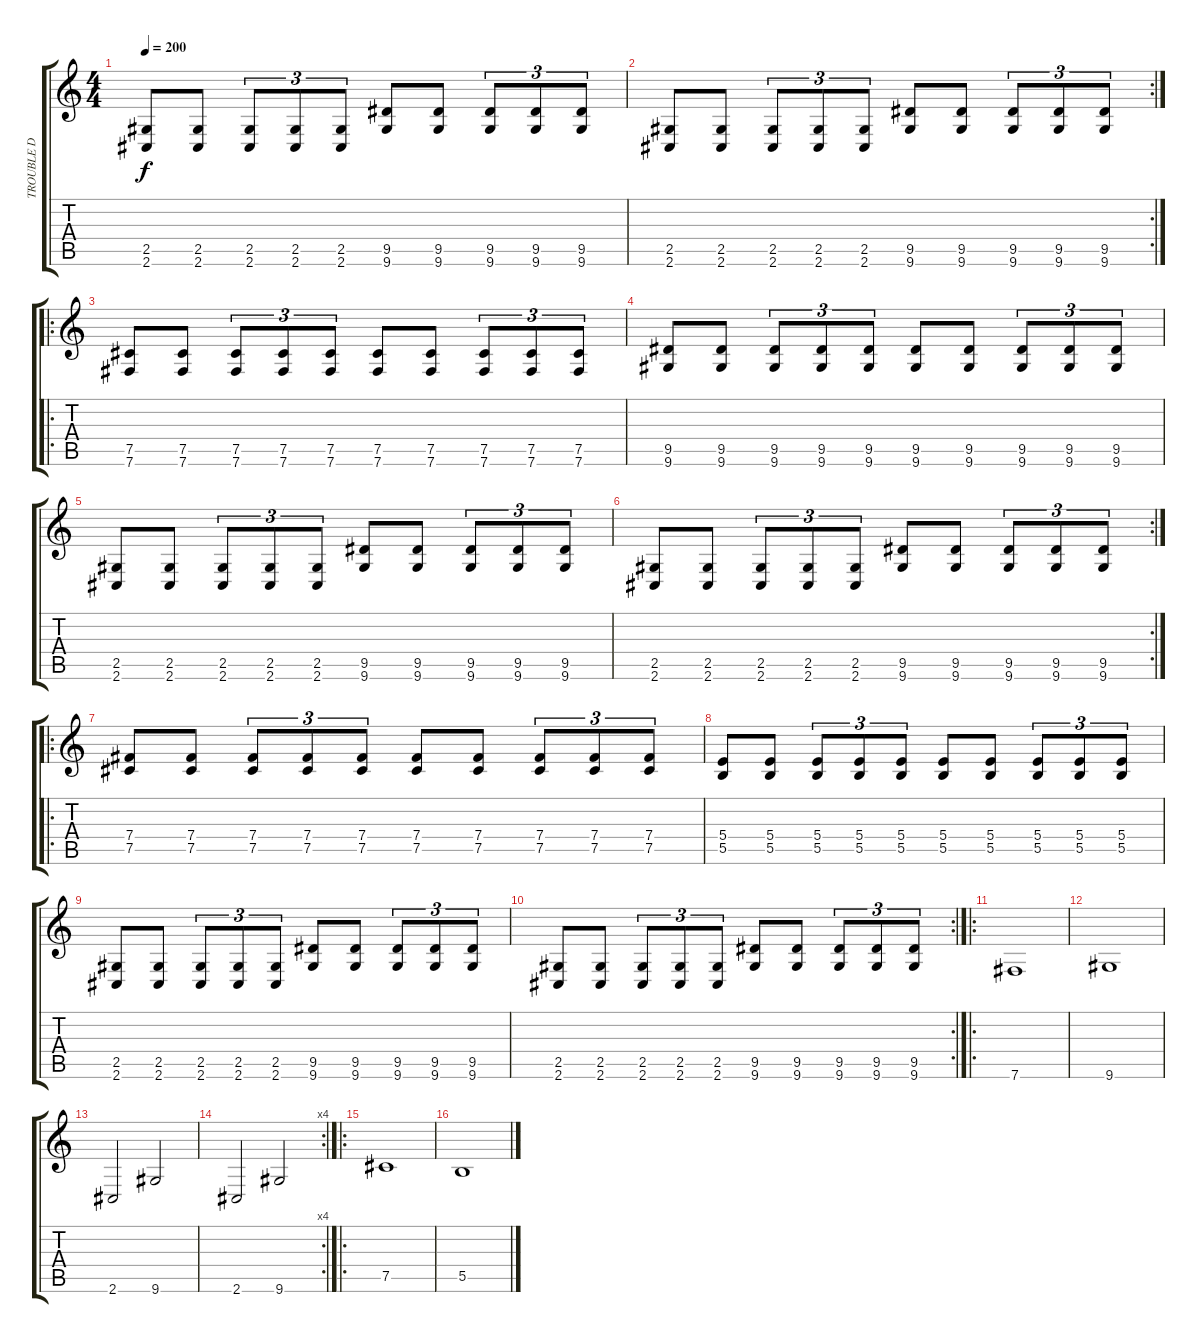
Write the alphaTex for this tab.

\track ("TROUBLE D" "TROUBLE D") {instrument electricbassfinger}
\staff {score tabs}
\tuning (Db4 Ab3 E3 B2 Gb2 B1) {hide}
\ts (4 4)
\tempo 200
\clef g2
\ks c
(2.5 2.6).8{dy f volume 16} (2.5 2.6).8 (2.5 2.6).8{tu (3 2)} (2.5 2.6).8{tu (3 2)} (2.5 2.6).8{tu (3 2)} (9.5 9.6).8 (9.5 9.6).8 (9.5 9.6).8{tu (3 2)} (9.5 9.6).8{tu (3 2)} (9.5 9.6).8{tu (3 2)} |
\rc 2
(2.5 2.6).8{volume 16} (2.5 2.6).8 (2.5 2.6).8{tu (3 2)} (2.5 2.6).8{tu (3 2)} (2.5 2.6).8{tu (3 2)} (9.5 9.6).8 (9.5 9.6).8 (9.5 9.6).8{tu (3 2)} (9.5 9.6).8{tu (3 2)} (9.5 9.6).8{tu (3 2)} |
\ro
(7.5 7.6).8{volume 16} (7.5 7.6).8 (7.5 7.6).8{tu (3 2)} (7.5 7.6).8{tu (3 2)} (7.5 7.6).8{tu (3 2)} (7.5 7.6).8 (7.5 7.6).8 (7.5 7.6).8{tu (3 2)} (7.5 7.6).8{tu (3 2)} (7.5 7.6).8{tu (3 2)} |
(9.5 9.6).8{volume 16} (9.5 9.6).8 (9.5 9.6).8{tu (3 2)} (9.5 9.6).8{tu (3 2)} (9.5 9.6).8{tu (3 2)} (9.5 9.6).8 (9.5 9.6).8 (9.5 9.6).8{tu (3 2)} (9.5 9.6).8{tu (3 2)} (9.5 9.6).8{tu (3 2)} |
(2.5 2.6).8{volume 16} (2.5 2.6).8 (2.5 2.6).8{tu (3 2)} (2.5 2.6).8{tu (3 2)} (2.5 2.6).8{tu (3 2)} (9.5 9.6).8 (9.5 9.6).8 (9.5 9.6).8{tu (3 2)} (9.5 9.6).8{tu (3 2)} (9.5 9.6).8{tu (3 2)} |
\rc 2
(2.5 2.6).8{volume 16} (2.5 2.6).8 (2.5 2.6).8{tu (3 2)} (2.5 2.6).8{tu (3 2)} (2.5 2.6).8{tu (3 2)} (9.5 9.6).8 (9.5 9.6).8 (9.5 9.6).8{tu (3 2)} (9.5 9.6).8{tu (3 2)} (9.5 9.6).8{tu (3 2)} |
\ro
(7.4 7.5).8{volume 16} (7.4 7.5).8 (7.4 7.5).8{tu (3 2)} (7.4 7.5).8{tu (3 2)} (7.4 7.5).8{tu (3 2)} (7.4 7.5).8 (7.4 7.5).8 (7.4 7.5).8{tu (3 2)} (7.4 7.5).8{tu (3 2)} (7.4 7.5).8{tu (3 2)} |
(5.4 5.5).8{volume 16} (5.4 5.5).8 (5.4 5.5).8{tu (3 2)} (5.4 5.5).8{tu (3 2)} (5.4 5.5).8{tu (3 2)} (5.4 5.5).8 (5.4 5.5).8 (5.4 5.5).8{tu (3 2)} (5.4 5.5).8{tu (3 2)} (5.4 5.5).8{tu (3 2)} |
(2.5 2.6).8{volume 16} (2.5 2.6).8 (2.5 2.6).8{tu (3 2)} (2.5 2.6).8{tu (3 2)} (2.5 2.6).8{tu (3 2)} (9.5 9.6).8 (9.5 9.6).8 (9.5 9.6).8{tu (3 2)} (9.5 9.6).8{tu (3 2)} (9.5 9.6).8{tu (3 2)} |
\rc 2
(2.5 2.6).8{volume 16} (2.5 2.6).8 (2.5 2.6).8{tu (3 2)} (2.5 2.6).8{tu (3 2)} (2.5 2.6).8{tu (3 2)} (9.5 9.6).8 (9.5 9.6).8 (9.5 9.6).8{tu (3 2)} (9.5 9.6).8{tu (3 2)} (9.5 9.6).8{tu (3 2)} |
\ro
7.6.1 |
9.6.1 |
2.6.2 9.6.2 |
\rc 4
2.6.2 9.6.2 |
\ro
7.5.1 |
5.5.1
